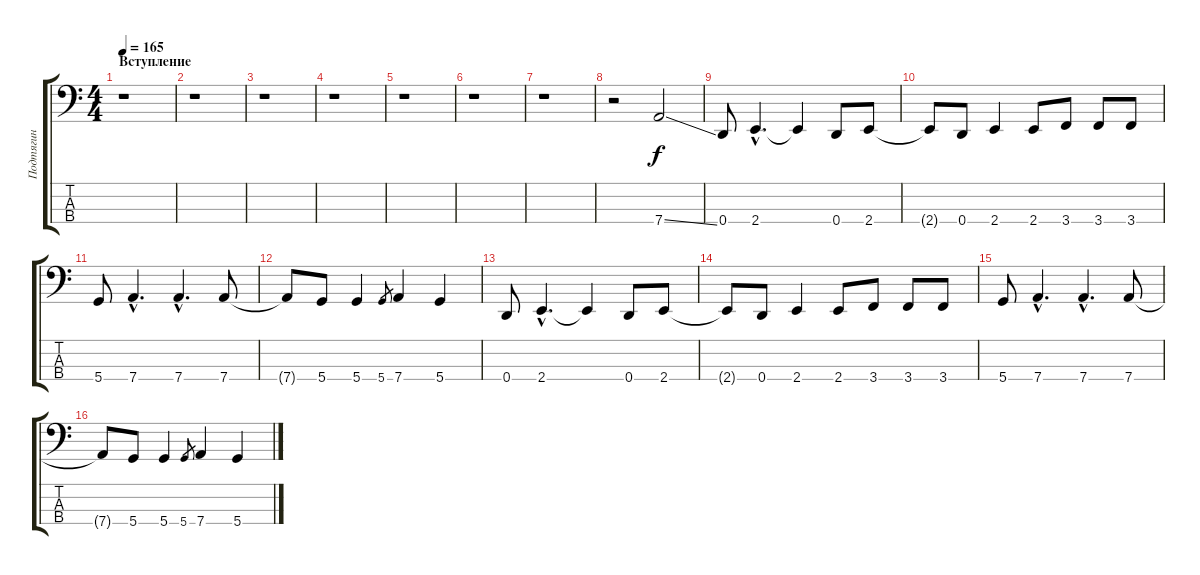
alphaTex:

\track ("Подтягин" "Подтягин") {instrument electricbasspick}
\staff {score tabs}
\tuning (G2 D2 A1 D1) {hide}
\ts (4 4)
\section ("" "Вступление")
\tempo 165
\clef f4
\ks c
r.1{dy f instrument electricbasspick} |
r.1 |
r.1 |
r.1 |
r.1 |
r.1 |
r.1 |
r.2 7.4{ss}.2 |
0.4.8 2.4{hac}.4{d} 2.4{t}.4 0.4.8 2.4.8 |
2.4{t}.8 0.4.8 2.4.4 2.4.8 3.4.8 3.4.8 3.4.8 |
5.4.8 7.4{hac}.4{d} 7.4{hac}.4{d} 7.4.8 |
7.4{t}.8 5.4.8 5.4.4 5.4.8{gr} 7.4.4 5.4.4 |
0.4.8 2.4{hac}.4{d} 2.4{t}.4 0.4.8 2.4.8 |
2.4{t}.8 0.4.8 2.4.4 2.4.8 3.4.8 3.4.8 3.4.8 |
5.4.8 7.4{hac}.4{d} 7.4{hac}.4{d} 7.4.8 |
7.4{t}.8 5.4.8 5.4.4 5.4.8{gr} 7.4.4 5.4.4
